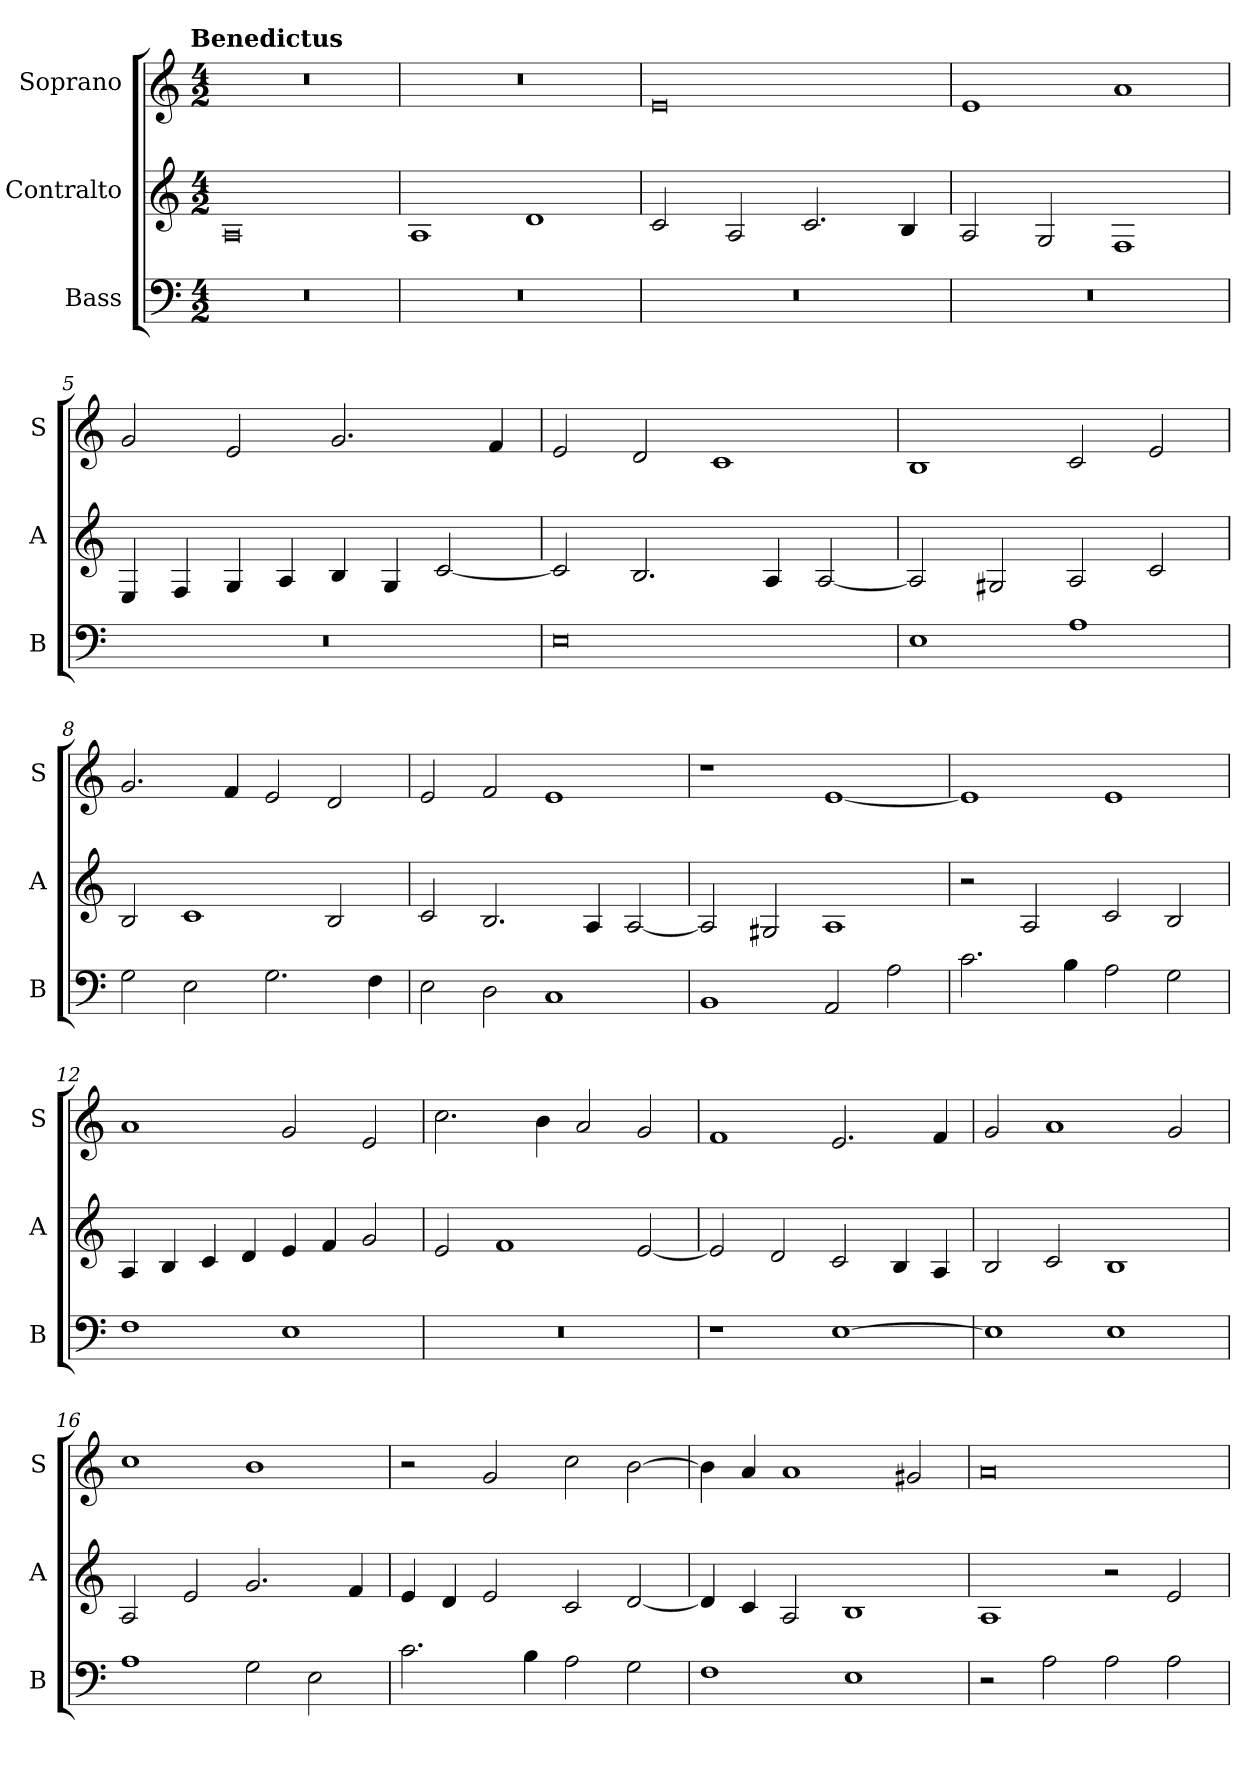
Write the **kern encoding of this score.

**kern	**kern	**kern
*part3	*part2	*part1
*staff3	*staff2	*staff1
*I"Bass	*I"Contralto	*I"Soprano
*I'B	*I'A	*I'S
*clefF4	*clefG2	*clefG2
*k[]	*k[]	*k[]
*E:phr	*E:phr	*E:phr
!!LO:TX:omd:t=Benedictus
*M4/2	*M4/2	*M4/2
=1	=1	=1
0r	0A	0r
=2	=2	=2
0r	1A	0r
.	1d	.
=3	=3	=3
0r	2c	0e
.	2A	.
.	2.c	.
.	4B	.
=4	=4	=4
0r	2A	1e
.	2G	.
.	1F	1a
=5	=5	=5
0r	4E	2g
.	4F	.
.	4G	2e
.	4A	.
.	4B	2.g
.	4G	.
.	[2c	.
.	.	4f
=6	=6	=6
0E	2c]	2e
.	2.B	2d
.	.	1c
.	4A	.
.	[2A	.
=7	=7	=7
1E	2A]	1B
.	2G#X	.
1A	2A	2c
.	2c	2e
=8	=8	=8
2G	2B	2.g
2E	1c	.
.	.	4f
2.G	.	2e
.	2B	2d
4F	.	.
=9	=9	=9
2E	2c	2e
2D	2.B	2f
1C	.	1e
.	4A	.
.	[2A	.
=10	=10	=10
1BB	2A]	1r
.	2G#X	.
2AA	1A	[1e
2A	.	.
=11	=11	=11
2.c	2r	1e]
.	2A	.
4B	.	.
2A	2c	1e
2G	2B	.
=12	=12	=12
1F	4A	1a
.	4B	.
.	4c	.
.	4d	.
1E	4e	2g
.	4f	.
.	2g	2e
=13	=13	=13
0r	2e	2.cc
.	1f	.
.	.	4b
.	.	2a
.	[2e	2g
=14	=14	=14
1r	2e]	1f
.	2d	.
[1E	2c	2.e
.	4B	.
.	4A	4f
=15	=15	=15
1E]	2B	2g
.	2c	1a
1E	1B	.
.	.	2g
=16	=16	=16
1A	2A	1cc
.	2e	.
2G	2.g	1b
2E	.	.
.	4f	.
=17	=17	=17
2.c	4e	2r
.	4d	.
.	2e	2g
4B	.	.
2A	2c	2cc
2G	[2d	[2b
=18	=18	=18
1F	4d]	4b]
.	4c	4a
.	2A	1a
1E	1B	.
.	.	2g#X
=19	=19	=19
2r	1A	0a
2A	.	.
2A	2r	.
2A	2e	.
=	=	=
*-	*-	*-
